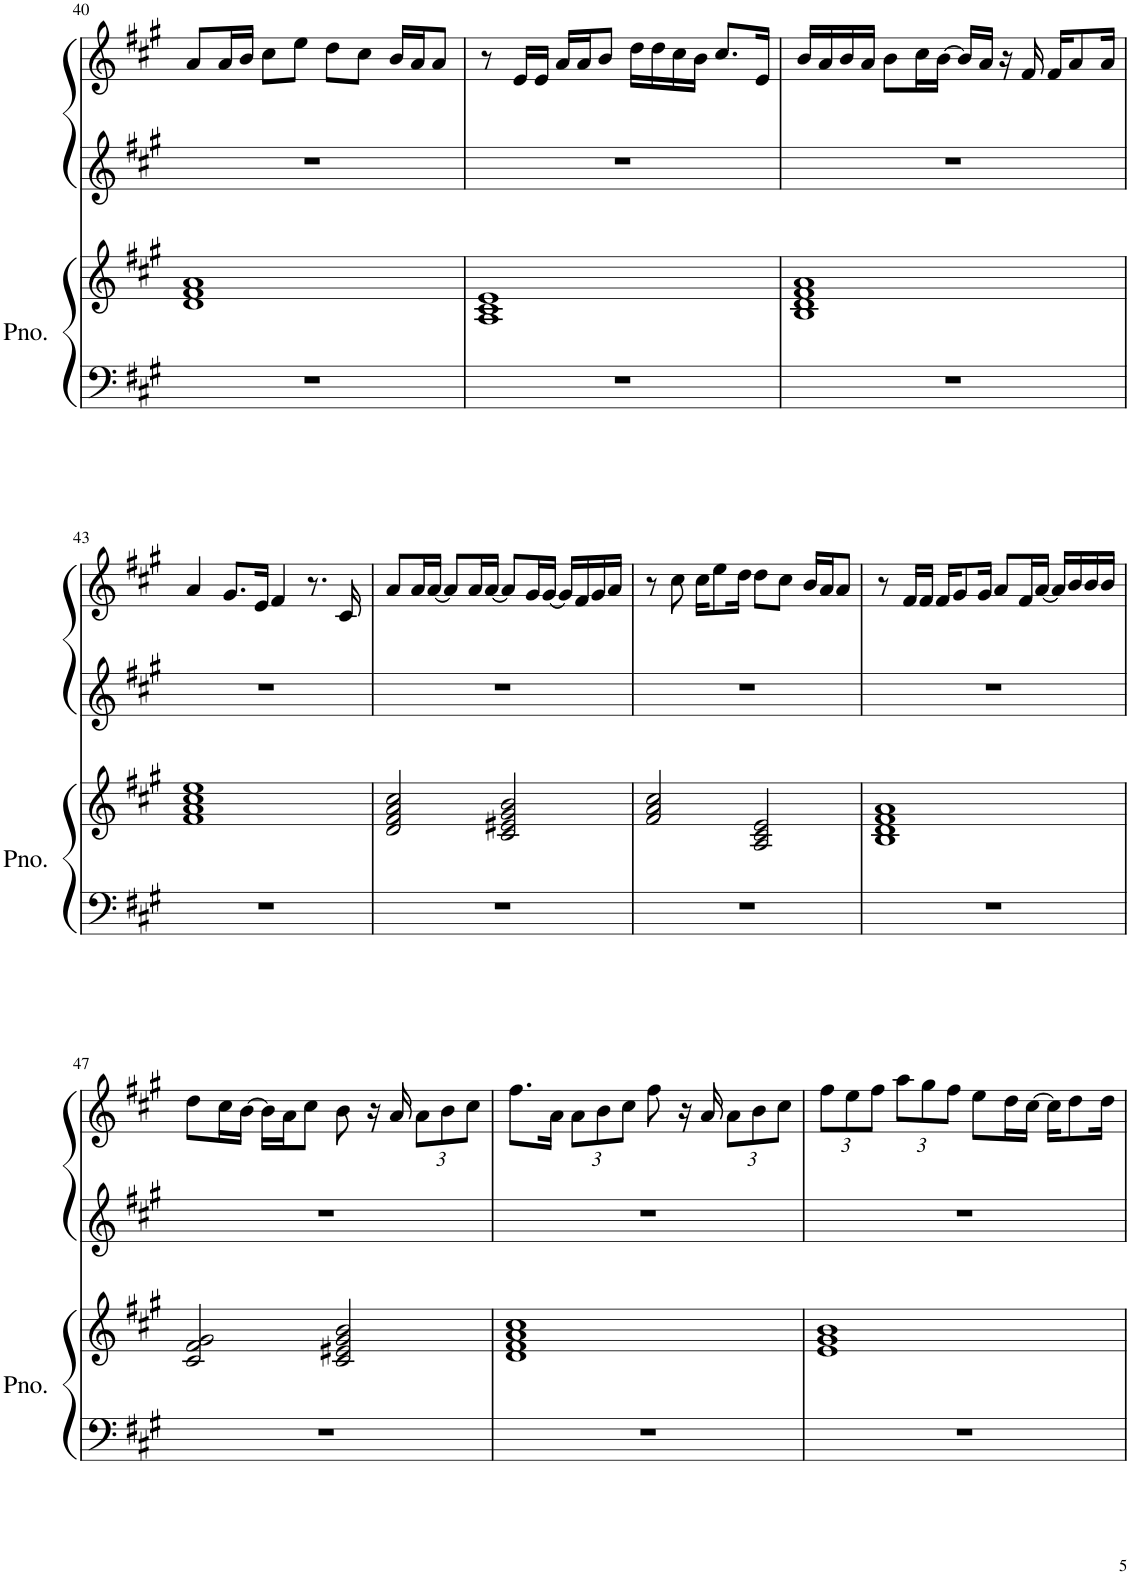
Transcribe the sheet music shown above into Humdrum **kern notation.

**kern	**kern	**kern	**kern
*part2	*part2	*part1	*part1
*staff4	*staff3	*staff2	*staff1
*I"ピアノ	*	*I"Piano	*
*	*	*I'Pno	*
!!LO:PB:g=z
*clefF4	*clefG2	*clefG2	*clefG2
*k[f#c#g#]	*k[f#c#g#]	*k[f#c#g#]	*k[f#c#g#]
*M4/4	*M4/4	*M4/4	*M4/4
*met(c)	*met(c)	*met(c)	*met(c)
=40	=40	=40	=40
1r	1d 1f# 1a	1r	8a/L
.	.	.	16a/L
.	.	.	16b/JJ
.	.	.	8cc#\L
.	.	.	8ee\J
.	.	.	8dd\L
.	.	.	8cc#\J
.	.	.	16b/LL
.	.	.	16a/J
.	.	.	8a/J
=41	=41	=41	=41
1r	1A 1c# 1e	1r	8r
.	.	.	16e/LL
.	.	.	16e/JJ
.	.	.	16a/LL
.	.	.	16a/J
.	.	.	8b/J
.	.	.	16dd\LL
.	.	.	16dd\
.	.	.	16cc#\
.	.	.	16b\JJ
.	.	.	8.cc#/L
.	.	.	16e/Jk
=42	=42	=42	=42
1r	1B 1d 1f# 1a	1r	16b/LL
.	.	.	16a/
.	.	.	16b/
.	.	.	16a/JJ
.	.	.	8b\L
.	.	.	16cc#\L
.	.	.	[16b\JJ
.	.	.	16b/LL]
.	.	.	16a/JJ
.	.	.	16r
.	.	.	16f#/
.	.	.	16f#/KL
.	.	.	8a/
.	.	.	16a/Jk
!!LO:LB:g=z
=43	=43	=43	=43
1r	1f# 1a 1cc# 1ee	1r	4a/
.	.	.	8.g#/L
.	.	.	16e/Jk
.	.	.	4f#/
.	.	.	8.r
.	.	.	16c#/
=44	=44	=44	=44
1r	2d/ 2f#/ 2a/ 2cc#/	1r	8a/L
.	.	.	16a/L
.	.	.	[16a/JJ
.	.	.	8a/L]
.	.	.	16a/L
.	.	.	[16a/JJ
.	2c#/ 2e#X/ 2g#/ 2b/	.	8a/L]
.	.	.	16g#/L
.	.	.	[16g#/JJ
.	.	.	16g#/LL]
.	.	.	16f#/
.	.	.	16g#/
.	.	.	16a/JJ
=45	=45	=45	=45
1r	2f#/ 2a/ 2cc#/	1r	8r
.	.	.	8cc#\
.	.	.	16cc#\KL
.	.	.	8ee\
.	.	.	16dd\Jk
.	2A/ 2c#/ 2e/	.	8dd\L
.	.	.	8cc#\J
.	.	.	16b/LL
.	.	.	16a/J
.	.	.	8a/J
=46	=46	=46	=46
1r	1B 1d 1f# 1a	1r	8r
.	.	.	16f#/LL
.	.	.	16f#/JJ
.	.	.	16f#/KL
.	.	.	8g#/
.	.	.	16g#/Jk
.	.	.	8a/L
.	.	.	16f#/L
.	.	.	[16a/JJ
.	.	.	16a/LL]
.	.	.	16b/
.	.	.	16b/
.	.	.	16b/JJ
!!LO:LB:g=z
=47	=47	=47	=47
1r	2c#/ 2f#/ 2g#/	1r	8dd\L
.	.	.	16cc#\L
.	.	.	[16b\JJ
.	.	.	16b\LL]
.	.	.	16a\J
.	.	.	8cc#\J
.	2c#/ 2e#X/ 2g#/ 2b/	.	8b\
.	.	.	16r
.	.	.	16a/
*	*	*	*Xbrackettup
.	.	.	12a\L
.	.	.	12b\
.	.	.	12cc#\J
=48	=48	=48	=48
1r	1d 1f# 1a 1cc#	1r	8.ff#\L
.	.	.	16a\Jk
.	.	.	12a\L
.	.	.	12b\
.	.	.	12cc#\J
.	.	.	8ff#\
.	.	.	16r
.	.	.	16a/
.	.	.	12a\L
.	.	.	12b\
.	.	.	12cc#\J
=49	=49	=49	=49
1r	1e 1g# 1b	1r	12ff#\L
.	.	.	12ee\
.	.	.	12ff#\J
.	.	.	12aa\L
.	.	.	12gg#\
.	.	.	12ff#\J
.	.	.	8ee\L
.	.	.	16dd\L
.	.	.	[16cc#\JJ
.	.	.	16cc#\KL]
.	.	.	8dd\
.	.	.	16dd\Jk
=	=	=	=
*-	*-	*-	*-
